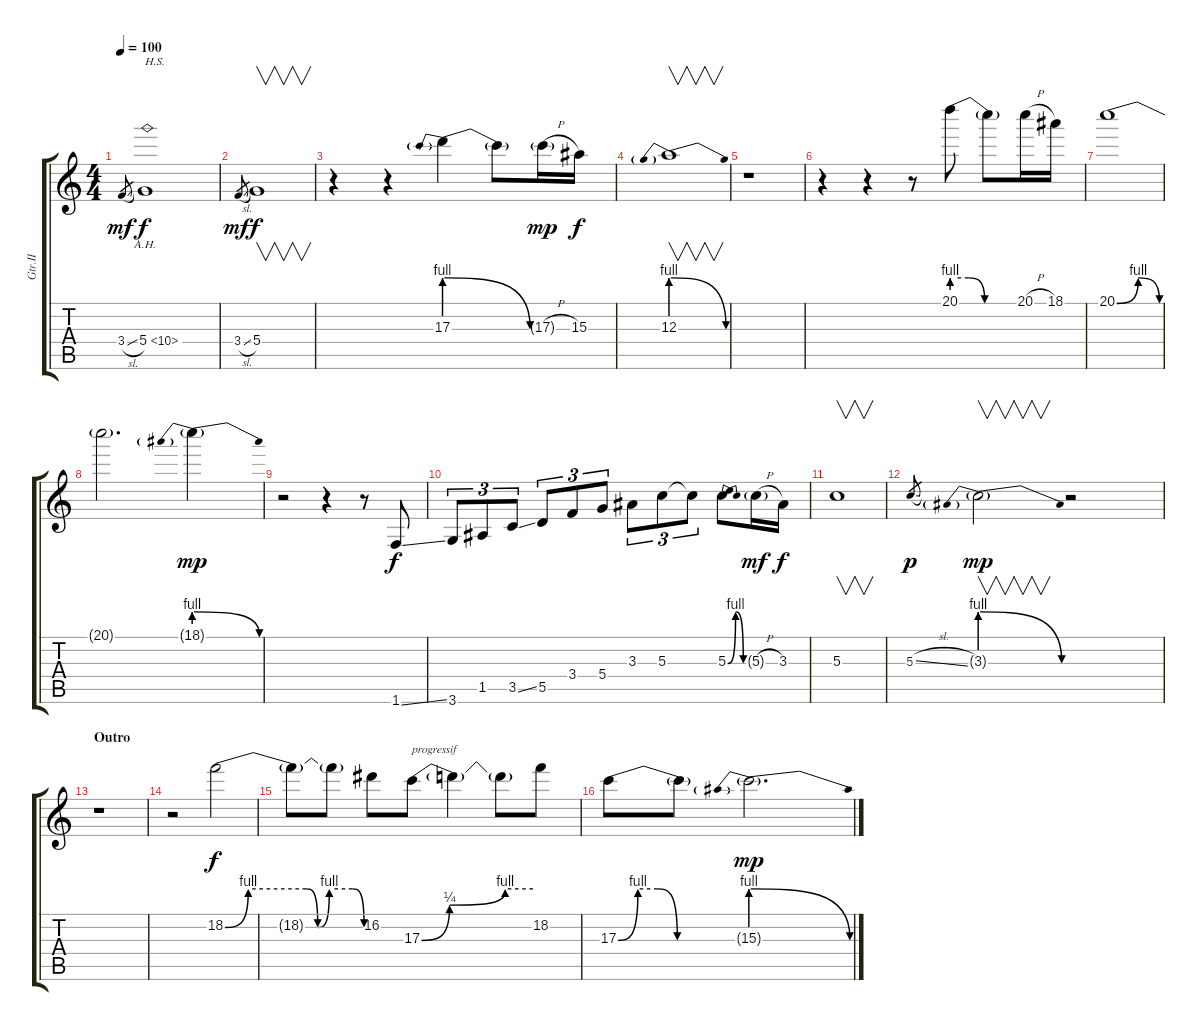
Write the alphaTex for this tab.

\track ("Gtr.II" "Gtr.II") {instrument overdrivenguitar}
\staff {score tabs}
\tuning (E4 B3 G3 D3 A2 E2) {hide}
\ts (4 4)
\tempo 100
\clef g2
\ks c
3.4{sl}.8{gr dy mf} 5.4{ah 5}.1{txt "H.S." dy f} |
3.4{sl}.8{gr dy mf} 5.4.1{v dy f} |
r.4 r.4 17.3{be (prebendrelease 0 4 60 0)}.4 17.3{t}.8 17.3{h g}.16{dy mp} 15.3.16{dy f} |
12.3{be (prebendrelease 0 4 60 0)}.1{v} |
r.1 |
r.4 r.4 r.8 20.1{be (custom 0 4 15 4 30 0 60 0)}.8 20.1{t}.8 20.1{h}.16 18.1.16 |
20.1{be (bendrelease 0 0 5 4 55 4 60 0)}.1 |
20.1{t}.2{d} 18.1{be (prebendrelease 0 4 60 0) g}.4{dy mp} |
r.2 r.4 r.8 1.6{ss}.8{dy f} |
3.6.8{tu (3 2)} 1.5.8{tu (3 2)} 3.5{ss}.8{tu (3 2)} 5.5.8{tu (3 2)} 3.4.8{tu (3 2)} 5.4.8{tu (3 2)} 3.3.8{tu (3 2)} 5.3.8{tu (3 2)} 5.3{t}.8{tu (3 2)} 5.3{be (bendrelease 0 0 15 4 30 4 60 0)}.8 5.3{h g}.16{dy mf} 3.3.16{dy f} |
5.3.1{v} |
5.3{sl}.8{gr dy p} 3.3{be (prebendrelease 0 4 60 0) g}.2{v dy mp} r.2 |
\section ("" "Outro")
r.1 |
r.2 18.2{be (custom 0 0 10 4 35 4 40 0 45 4 55 4 60 0)}.2{dy f} |
18.2{t}.8 18.2{t}.8 16.2.8 17.3{be (custom 0 0 15 1 45 4 60 4)}.8{txt "progressif"} 17.3{t}.4 17.3{t}.8 18.2.8 |
17.3{be (custom 0 0 10 4 20 4 30 0 60 0)}.8 17.3{t}.8 15.3{be (prebendrelease 0 4 60 0) g}.2{d dy mp}
